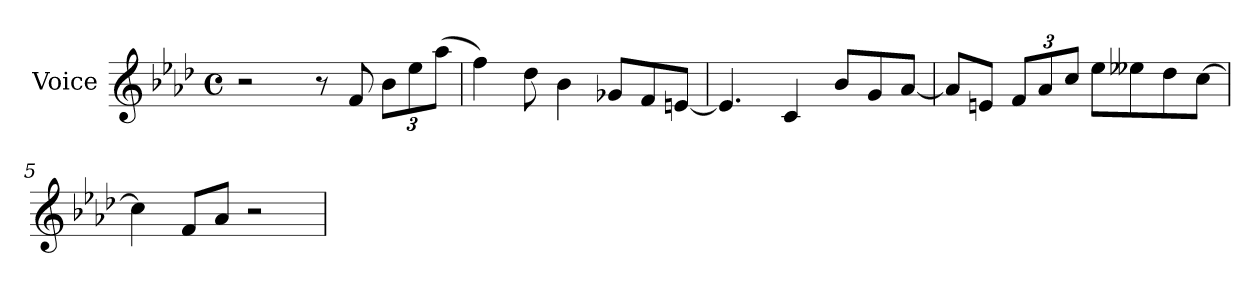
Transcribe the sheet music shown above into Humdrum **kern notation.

**kern
*part1
*staff1
*I"Voice
*I'Voice
*clefG2
*k[b-e-a-d-]
*M4/4
*met(c)
=1
2rcc
8r
8f/
12b-\L
12ee-\
(>12aa-\J
=2
4ff\)
8dd-\
4b-\
8g-X/L
8f/
[<8en/J
=3
4.e/]
4c/
8b-/L
8g/
[<8a-/J
=4
8a-/L]
8en/J
12f/L
12a-/
12cc/J
8ee-\L
8ee--X\
8dd-\
[>8cc\J
=5
4cc\]
8f/L
8a-/J
2rcc
=
*-
